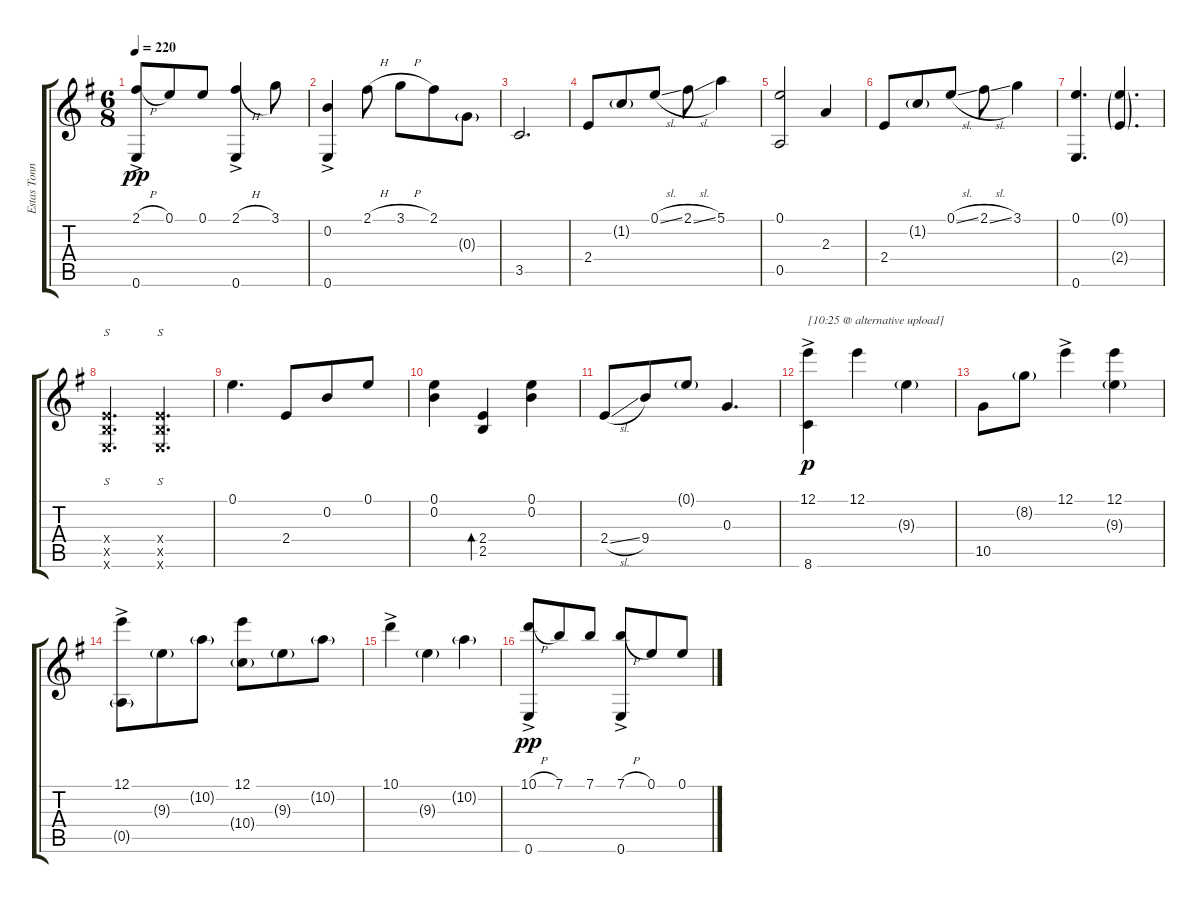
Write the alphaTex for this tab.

\track ("Estas Tonné" "Estas Tonn") {instrument acousticguitarnylon}
\staff {score tabs}
\tuning (E4 B3 G3 D3 A2 E2) {hide}
\ts (6 8)
\tempo 220
\clef g2
\ks eminor
(2.1{h ac} 0.6).8{dy pp} 0.1.8 0.1.8 (2.1{h ac} 0.6).4 3.1.8 |
(0.2{ac} 0.6).4 2.1{h}.8 3.1{h}.8 2.1.8 0.3{g}.8 |
3.5.2{d} |
2.4.8 1.2{g}.8 0.1{sl}.8 2.1{sl}.8 5.1.4 |
(0.1 0.5).2 2.3.4 |
2.4.8 1.2{g}.8 0.1{sl}.8 2.1{sl}.8 3.1.4 |
(0.1 0.6).4{d} (0.1{g} 2.4{g}).4{d} |
(2.4{x} 2.5{x} 0.6{x}).4{s d} (2.4{x} 2.5{x} 0.6{x}).4{s d} |
0.1.4{d} 2.4.8 0.2.8 0.1.8 |
(0.1 0.2).4 (2.4 2.5).4{bd 30} (0.1 0.2).4 |
2.4{sl}.8 9.4.8 0.1{g}.8 0.3.4{d} |
(12.1{ac} 8.6).4{txt "[10:25 @ alternative upload]" dy p} 12.1.4 9.3{g}.4 |
10.5.8 8.2{g}.8 12.1{ac}.4 (12.1 9.3{g}).4 |
(12.1{ac} 0.5{g}).8 9.3{g}.8 10.2{g}.8 (12.1 10.4{g}).8 9.3{g}.8 10.2{g}.8 |
10.1{ac}.4 9.3{g}.4 10.2{g}.4 |
(10.1{h ac} 0.6).8{dy pp} 7.1.8 7.1.8 (7.1{h ac} 0.6).8 0.1.8 0.1.8
